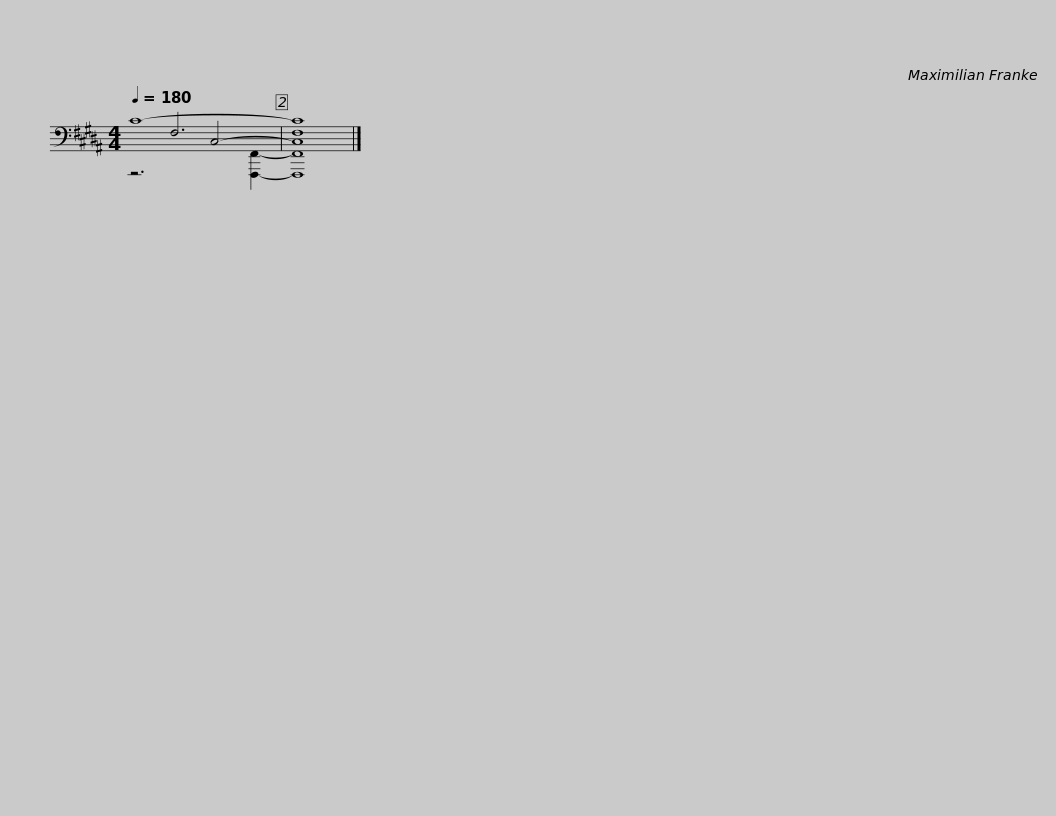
X:1
%%score ( 1 2 3 4 )
L:1/8
Q:1/4=180
M:4/4
I:linebreak $
K:B
V:1 bass
V:2 bass
V:3 bass
V:4 bass
V:1
 C8- | [F,,,F,,C,F,C]8 |] %2
V:2
 x2 F,6- | x8 |] %2
V:3
 x4 C,4- | x8 |] %2
V:4
 z6 [F,,,F,,]2- | x8 |] %2
